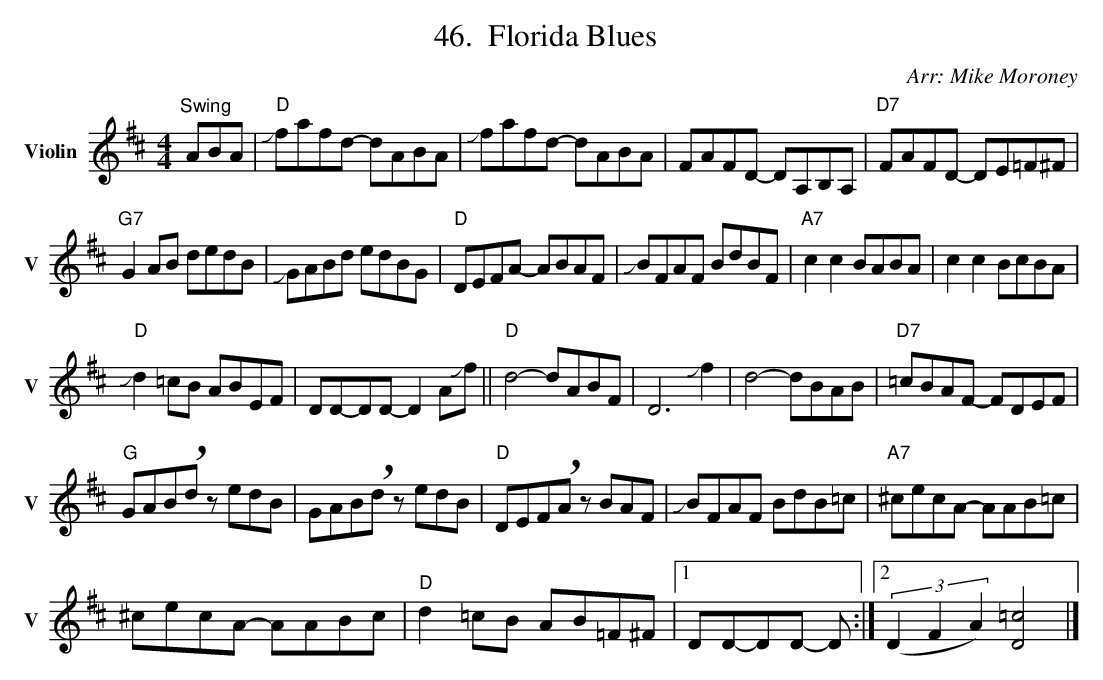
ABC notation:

X:1
T:Florida Blues
C:Arr: Mike Moroney
M:4/4
L:1/8
%%score 1 | 2
K:D
V:1 name=Violin sname=V
"^Swing"ABA|"D"!slide!fafd- dABA|!slide!fafd- dABA|FAFD- DA,B,A,|"D7"FAFD- DE=F^F|
"G7"G2AB dedB|!slide!GABd edBG|"D"DEFA- ABAF|!slide!BFAF BdBF|"A7"c2c2BABA|c2c2BcBA|
"D"!slide!d2=cB ABEF|DD-DD- D2A!slide!f||"D"d4-dABF|D6!slide!f2|d4-dBAB|"D7"=cBAF- FDEF|
"G"GAB!breath!d zedB|GAB!breath!d zedB|"D"DEF!breath!Az BAF|!slide!BFAF BdB=c|"A7"^cecA- AAB=c|
^cecA- AABc|"D"d2=cB AB=F^F|[1DD-DD- D:|[2((3D2F2A2) [=cD]4|]
V:C clef=bass middle=D name=Cello sname=C
z3|D2E2=F2^F2|D2E2=F2^F2|D2E2F2D2|=C2B,2A,2F,2|
G,2B,2D2E2|=F2E2D2B,2|D2E2=F2E2|D2=C2B,2_B,2|A,2B,2=C2B,2|A,2G,2F,2E,2|
D,2F,2A,2B,2|=C2B,2A,2F,2||D2E2=F2^F2|D2E2=F2^F2|D2E2F2D2|=C2B,2A,2F,2|
G,2B,2D2E2|=F2E2D2B,2|D2E2=F2E2|D2=C2B,2G,2|A,2B,2=C2B,2|A,2G,2F,2E,2|
D,2F,2A,2B,2|[1=C2B,2A,:|[2(3A,2B,2C2 D4|]
